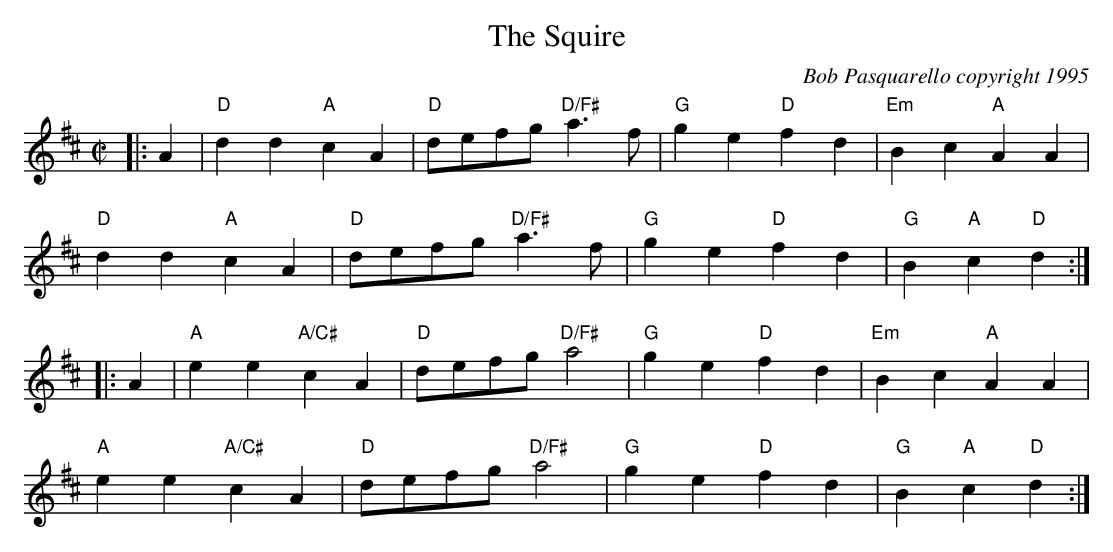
X:1
T: The Squire
C: Bob Pasquarello copyright 1995
M: C|
L: 1/4
K:D
|: A| "D" dd "A" cA | "D" d/2e/2f/2g/2 "D/F#" a>f| "G" ge "D"fd | "Em" Bc "A" AA|
"D" dd "A" cA | "D" d/2e/2f/2g/2 "D/F#" a>f| "G" ge "D"fd | "G" B "A" c "D" d:|
|: A |"A" ee "A/C#" c A|"D" d/2e/2f/2g/2 "D/F#" a2|"G" ge "D"fd | "Em" Bc "A" AA|
"A" ee "A/C#" c A|"D" d/2e/2f/2g/2 "D/F#" a2|"G" ge "D"fd |  "G" B "A" c "D" d:|
